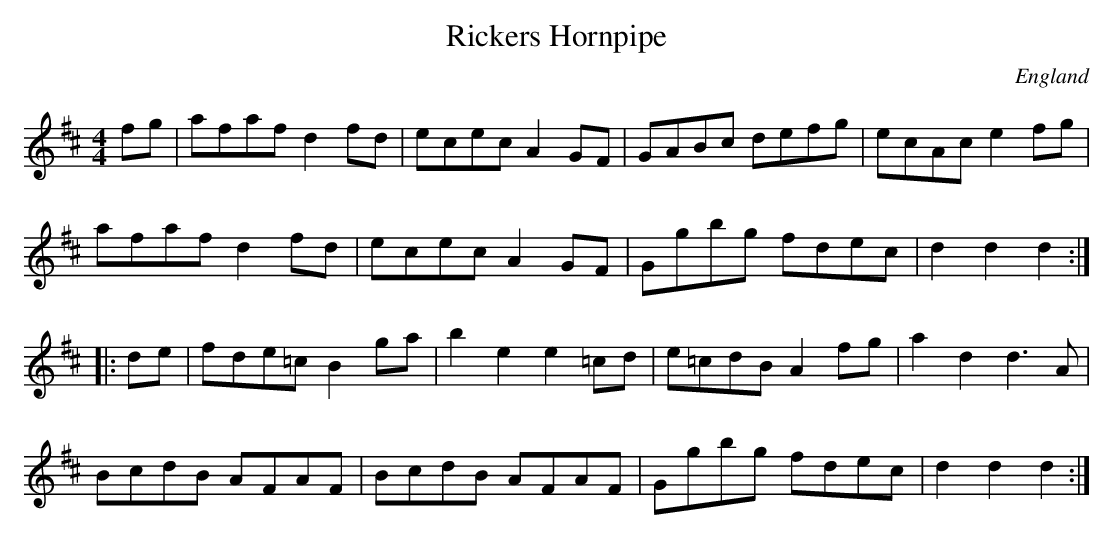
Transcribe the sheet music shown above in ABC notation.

X:1
T:Rickers Hornpipe
L:1/8
M:4/4
O:England
K:D
fg |\
afaf d2fd | ecec A2GF | GABc defg | ecAc e2fg |
afaf d2fd | ecec A2GF | Ggbg fdec | d2d2 d2 ::
de |\
fde=c B2ga | b2e2 e2=cd | e=cdB A2fg | a2d2 d3A |
BcdB AFAF | BcdB AFAF | Ggbg fdec | d2d2 d2:|
